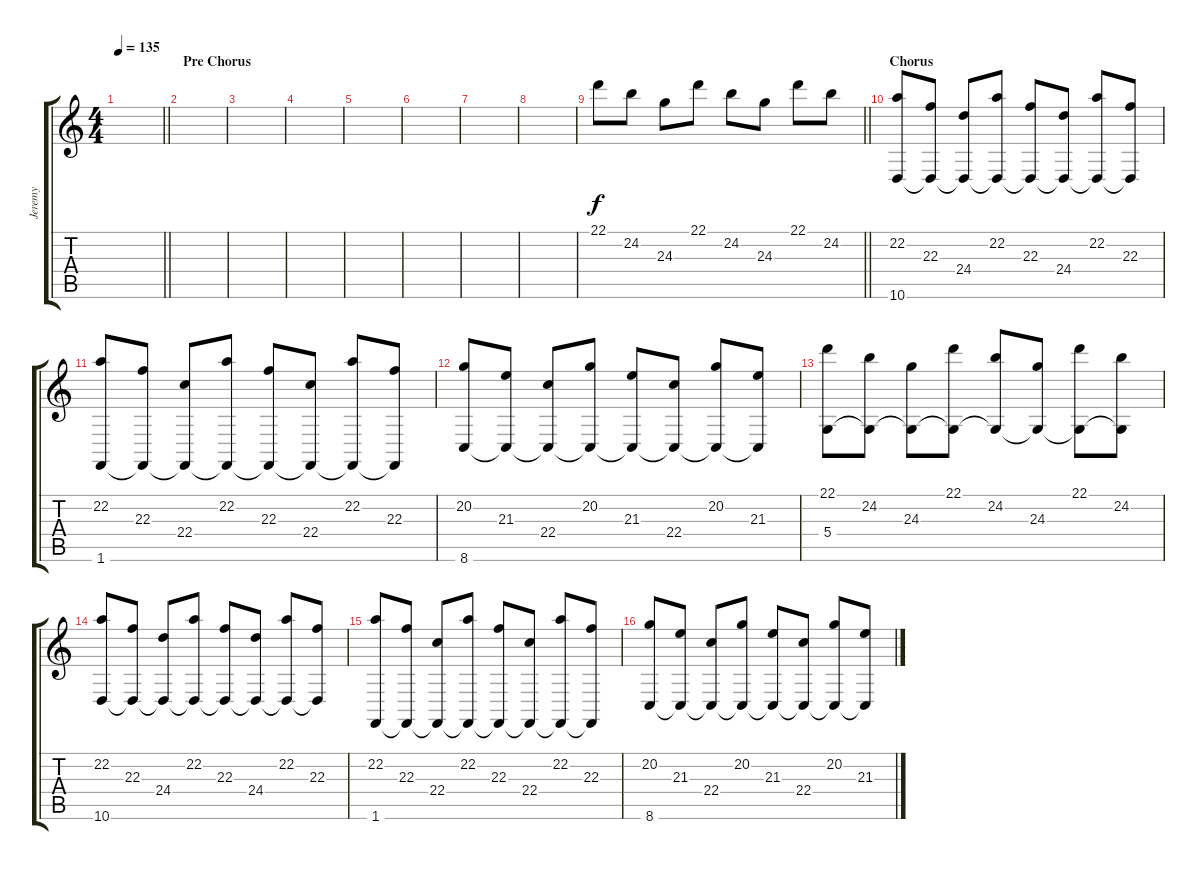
\track ("Jeremy" "Jeremy") {instrument lead2sawtooth}
\staff {score tabs}
\tuning (E4 B3 G3 D3 A2 E2) {hide}
\ts (4 4)
\tempo 135
\clef g2
\barLineRight lightlight
\ks c
|
\section ("" "Pre Chorus")
|
|
|
|
|
|
|
\barLineRight lightlight
22.1.8{volume 10} 24.2.8 24.3.8 22.1.8 24.2.8 24.3.8 22.1.8 24.2.8 |
\section ("" "Chorus")
(22.2 10.6).8 (22.3 10.6{t}).8 (24.4 10.6{t}).8 (22.2 10.6{t}).8 (22.3 10.6{t}).8 (24.4 10.6{t}).8 (22.2 10.6{t}).8 (22.3 10.6{t}).8 |
(22.2 1.6).8 (22.3 1.6{t}).8 (22.4 1.6{t}).8 (22.2 1.6{t}).8 (22.3 1.6{t}).8 (22.4 1.6{t}).8 (22.2 1.6{t}).8 (22.3 1.6{t}).8 |
(20.2 8.6).8 (21.3 8.6{t}).8 (22.4 8.6{t}).8 (20.2 8.6{t}).8 (21.3 8.6{t}).8 (22.4 8.6{t}).8 (20.2 8.6{t}).8 (21.3 8.6{t}).8 |
(22.1 5.4).8 (24.2 5.4{t}).8 (24.3 5.4{t}).8 (22.1 5.4{t}).8 (24.2 5.4{t}).8 (24.3 5.4{t}).8 (22.1 5.4{t}).8 (24.2 5.4{t}).8 |
(22.2 10.6).8 (22.3 10.6{t}).8 (24.4 10.6{t}).8 (22.2 10.6{t}).8 (22.3 10.6{t}).8 (24.4 10.6{t}).8 (22.2 10.6{t}).8 (22.3 10.6{t}).8 |
(22.2 1.6).8 (22.3 1.6{t}).8 (22.4 1.6{t}).8 (22.2 1.6{t}).8 (22.3 1.6{t}).8 (22.4 1.6{t}).8 (22.2 1.6{t}).8 (22.3 1.6{t}).8 |
(20.2 8.6).8 (21.3 8.6{t}).8 (22.4 8.6{t}).8 (20.2 8.6{t}).8 (21.3 8.6{t}).8 (22.4 8.6{t}).8 (20.2 8.6{t}).8 (21.3 8.6{t}).8
